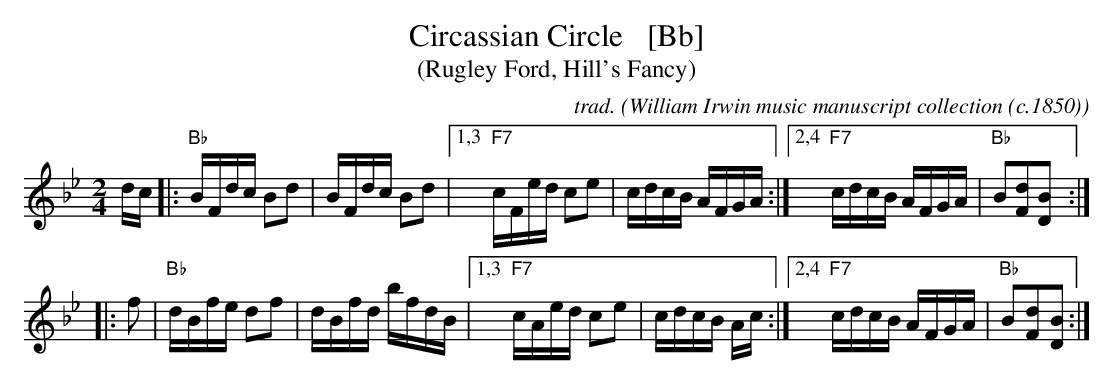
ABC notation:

X:1
T: Circassian Circle   [Bb]
T: (Rugley Ford, Hill's Fancy)
C: trad.
O: William Irwin music manuscript collection (c.1850)
M: 2/4
L: 1/16
K: Bb
dc |:\
"Bb"BFdc B2d2 | BFdc B2d2 |\
[1,3 "F7"cFed c2e2 | cdcB AFGA :|\
[2,4 "F7"cdcB AFGA | "Bb"B2[d2F2][B2D2] :|
|: f2 |\
"Bb"dBfe d2f2 | dBfd bfdB |\
[1,3 "F7"cAed c2e2 | cdcB Ac :|\
[2,4 "F7"cdcB AFGA | "Bb"B2[d2F2][B2D2] :|
